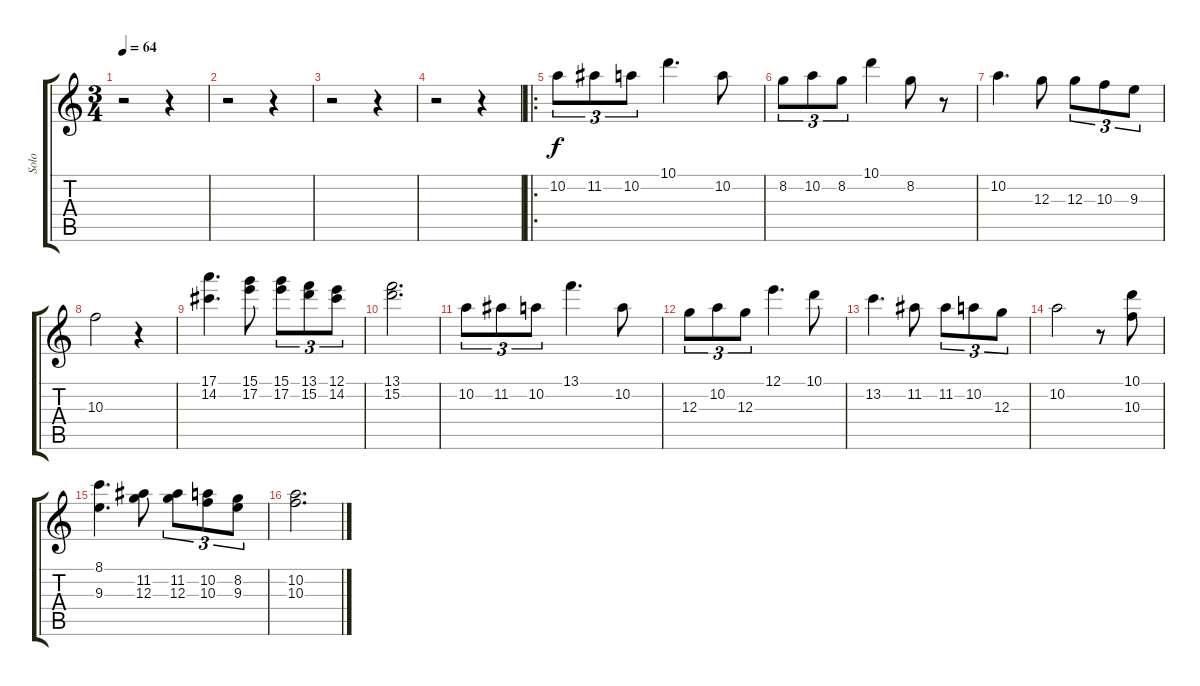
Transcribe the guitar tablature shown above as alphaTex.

\track ("Solo" "Solo") {instrument acousticguitarnylon}
\staff {score tabs}
\tuning (E4 B3 G3 D3 A2 E2) {hide}
\ts (3 4)
\tempo 64
\clef g2
\ks c
r.2{dy f instrument acousticguitarnylon} r.4 |
r.2 r.4 |
r.2 r.4 |
r.2 r.4 |
\ro
10.2.8{tu (3 2)} 11.2.8{tu (3 2)} 10.2.8{tu (3 2)} 10.1.4{d} 10.2.8 |
8.2.8{tu (3 2)} 10.2.8{tu (3 2)} 8.2.8{tu (3 2)} 10.1.4 8.2.8 r.8 |
10.2.4{d} 12.3.8 12.3.8{tu (3 2)} 10.3.8{tu (3 2)} 9.3.8{tu (3 2)} |
10.3.2 r.4 |
(17.1 14.2).4{d} (15.1 17.2).8 (15.1 17.2).8{tu (3 2)} (13.1 15.2).8{tu (3 2)} (12.1 14.2).8{tu (3 2)} |
(13.1 15.2).2{d} |
10.2.8{tu (3 2)} 11.2.8{tu (3 2)} 10.2.8{tu (3 2)} 13.1.4{d} 10.2.8 |
12.3.8{tu (3 2)} 10.2.8{tu (3 2)} 12.3.8{tu (3 2)} 12.1.4{d} 10.1.8 |
13.2.4{d} 11.2.8 11.2.8{tu (3 2)} 10.2.8{tu (3 2)} 12.3.8{tu (3 2)} |
10.2.2 r.8 (10.1 10.3).8 |
(8.1 9.3).4{d} (11.2 12.3).8 (11.2 12.3).8{tu (3 2)} (10.2 10.3).8{tu (3 2)} (8.2 9.3).8{tu (3 2)} |
(10.2 10.3).2{d}
